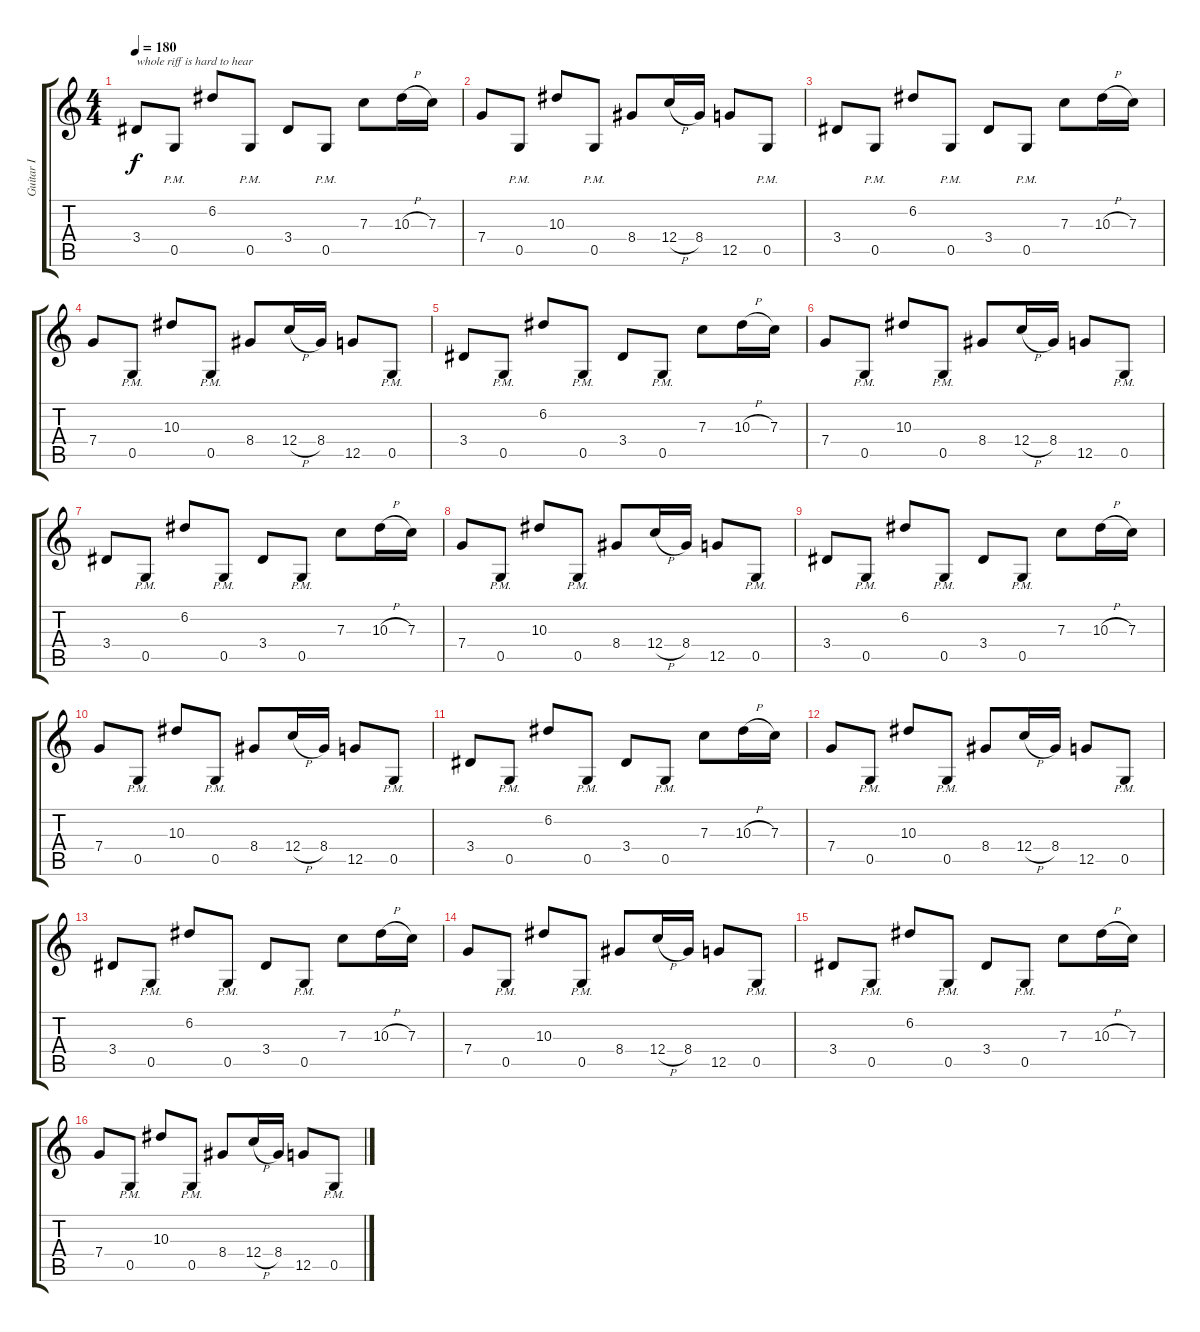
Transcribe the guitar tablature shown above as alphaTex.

\track ("Guitar I" "Guitar I") {instrument distortionguitar}
\staff {score tabs}
\tuning (D4 A3 F3 C3 G2 C2) {hide}
\ts (4 4)
\tempo 180
\clef g2
\ks c
3.4.8{txt "whole riff is hard to hear" dy f} 0.5{pm}.8 6.2.8 0.5{pm}.8 3.4.8 0.5{pm}.8 7.3.8 10.3{h}.16 7.3.16 |
7.4.8 0.5{pm}.8 10.3.8 0.5{pm}.8 8.4.8 12.4{h}.16 8.4.16 12.5.8 0.5{pm}.8 |
3.4.8 0.5{pm}.8 6.2.8 0.5{pm}.8 3.4.8 0.5{pm}.8 7.3.8 10.3{h}.16 7.3.16 |
7.4.8 0.5{pm}.8 10.3.8 0.5{pm}.8 8.4.8 12.4{h}.16 8.4.16 12.5.8 0.5{pm}.8 |
3.4.8 0.5{pm}.8 6.2.8 0.5{pm}.8 3.4.8 0.5{pm}.8 7.3.8 10.3{h}.16 7.3.16 |
7.4.8 0.5{pm}.8 10.3.8 0.5{pm}.8 8.4.8 12.4{h}.16 8.4.16 12.5.8 0.5{pm}.8 |
3.4.8 0.5{pm}.8 6.2.8 0.5{pm}.8 3.4.8 0.5{pm}.8 7.3.8 10.3{h}.16 7.3.16 |
7.4.8 0.5{pm}.8 10.3.8 0.5{pm}.8 8.4.8 12.4{h}.16 8.4.16 12.5.8 0.5{pm}.8 |
3.4.8 0.5{pm}.8 6.2.8 0.5{pm}.8 3.4.8 0.5{pm}.8 7.3.8 10.3{h}.16 7.3.16 |
7.4.8 0.5{pm}.8 10.3.8 0.5{pm}.8 8.4.8 12.4{h}.16 8.4.16 12.5.8 0.5{pm}.8 |
3.4.8 0.5{pm}.8 6.2.8 0.5{pm}.8 3.4.8 0.5{pm}.8 7.3.8 10.3{h}.16 7.3.16 |
7.4.8 0.5{pm}.8 10.3.8 0.5{pm}.8 8.4.8 12.4{h}.16 8.4.16 12.5.8 0.5{pm}.8 |
3.4.8 0.5{pm}.8 6.2.8 0.5{pm}.8 3.4.8 0.5{pm}.8 7.3.8 10.3{h}.16 7.3.16 |
7.4.8 0.5{pm}.8 10.3.8 0.5{pm}.8 8.4.8 12.4{h}.16 8.4.16 12.5.8 0.5{pm}.8 |
3.4.8 0.5{pm}.8 6.2.8 0.5{pm}.8 3.4.8 0.5{pm}.8 7.3.8 10.3{h}.16 7.3.16 |
7.4.8 0.5{pm}.8 10.3.8 0.5{pm}.8 8.4.8 12.4{h}.16 8.4.16 12.5.8 0.5{pm}.8
